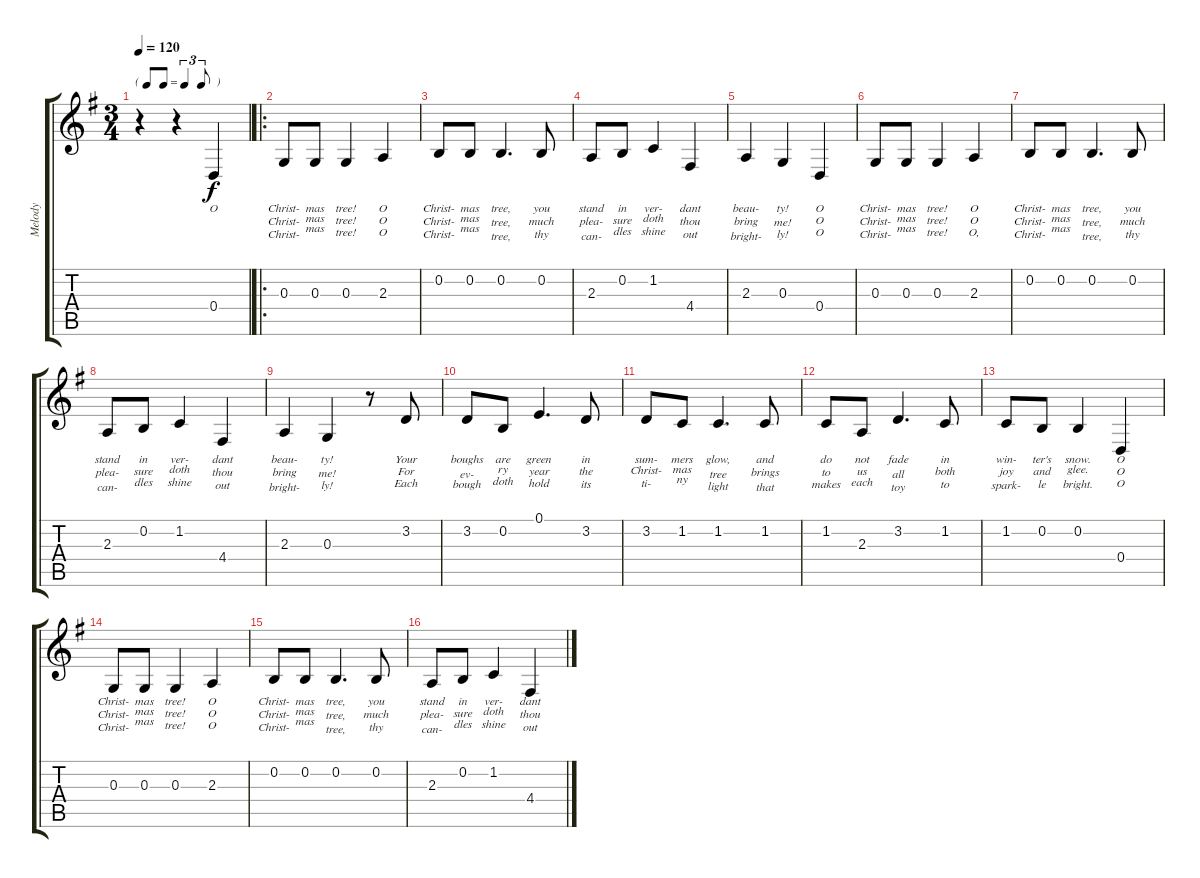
\track ("Melody" "Melody") {instrument trombone}
\staff {score tabs}
\tuning (E4 B3 G3 D3 A2 E2) {hide}
\ts (3 4)
\tf triplet8th
\tempo 120
\clef g2
\ks g
r.4{dy f instrument trombone} r.4 0.4.4{lyrics (0 "O") lyrics (1 "") lyrics (2 "") lyrics (3 "") lyrics (4 "")} |
\ro
0.3.8{lyrics (0 "Christ-") lyrics (1 "Christ-") lyrics (2 "Christ-") lyrics (3 "") lyrics (4 "")} 0.3.8{lyrics (0 "mas") lyrics (1 "mas") lyrics (2 "mas") lyrics (3 "") lyrics (4 "")} 0.3.4{lyrics (0 "tree!") lyrics (1 "tree!") lyrics (2 "tree!") lyrics (3 "") lyrics (4 "")} 2.3.4{lyrics (0 "O") lyrics (1 "O") lyrics (2 "O") lyrics (3 "") lyrics (4 "")} |
0.2.8{lyrics (0 "Christ-") lyrics (1 "Christ-") lyrics (2 "Christ-") lyrics (3 "") lyrics (4 "")} 0.2.8{lyrics (0 "mas") lyrics (1 "mas") lyrics (2 "mas") lyrics (3 "") lyrics (4 "")} 0.2.4{d lyrics (0 "tree,") lyrics (1 "tree,") lyrics (2 "tree,") lyrics (3 "") lyrics (4 "")} 0.2.8{lyrics (0 "you") lyrics (1 "much") lyrics (2 "thy") lyrics (3 "") lyrics (4 "")} |
2.3.8{lyrics (0 "stand") lyrics (1 "plea-") lyrics (2 "can-") lyrics (3 "") lyrics (4 "")} 0.2.8{lyrics (0 "in") lyrics (1 "sure") lyrics (2 "dles") lyrics (3 "") lyrics (4 "")} 1.2.4{lyrics (0 "ver-") lyrics (1 "doth") lyrics (2 "shine") lyrics (3 "") lyrics (4 "")} 4.4.4{lyrics (0 "dant") lyrics (1 "thou") lyrics (2 "out") lyrics (3 "") lyrics (4 "")} |
2.3.4{lyrics (0 "beau-") lyrics (1 "bring") lyrics (2 "bright-") lyrics (3 "") lyrics (4 "")} 0.3.4{lyrics (0 "ty!") lyrics (1 "me!") lyrics (2 "ly!") lyrics (3 "") lyrics (4 "")} 0.4.4{lyrics (0 "O") lyrics (1 "O") lyrics (2 "O") lyrics (3 "") lyrics (4 "")} |
0.3.8{lyrics (0 "Christ-") lyrics (1 "Christ-") lyrics (2 "Christ-") lyrics (3 "") lyrics (4 "")} 0.3.8{lyrics (0 "mas") lyrics (1 "mas") lyrics (2 "mas") lyrics (3 "") lyrics (4 "")} 0.3.4{lyrics (0 "tree!") lyrics (1 "tree!") lyrics (2 "tree!") lyrics (3 "") lyrics (4 "")} 2.3.4{lyrics (0 "O") lyrics (1 "O") lyrics (2 "O,") lyrics (3 "") lyrics (4 "")} |
0.2.8{lyrics (0 "Christ-") lyrics (1 "Christ-") lyrics (2 "Christ-") lyrics (3 "") lyrics (4 "")} 0.2.8{lyrics (0 "mas") lyrics (1 "mas") lyrics (2 "mas") lyrics (3 "") lyrics (4 "")} 0.2.4{d lyrics (0 "tree,") lyrics (1 "tree,") lyrics (2 "tree,") lyrics (3 "") lyrics (4 "")} 0.2.8{lyrics (0 "you") lyrics (1 "much") lyrics (2 "thy") lyrics (3 "") lyrics (4 "")} |
2.3.8{lyrics (0 "stand") lyrics (1 "plea-") lyrics (2 "can-") lyrics (3 "") lyrics (4 "")} 0.2.8{lyrics (0 "in") lyrics (1 "sure") lyrics (2 "dles") lyrics (3 "") lyrics (4 "")} 1.2.4{lyrics (0 "ver-") lyrics (1 "doth") lyrics (2 "shine") lyrics (3 "") lyrics (4 "")} 4.4.4{lyrics (0 "dant") lyrics (1 "thou") lyrics (2 "out") lyrics (3 "") lyrics (4 "")} |
2.3.4{lyrics (0 "beau-") lyrics (1 "bring") lyrics (2 "bright-") lyrics (3 "") lyrics (4 "")} 0.3.4{lyrics (0 "ty!") lyrics (1 "me!") lyrics (2 "ly!") lyrics (3 "") lyrics (4 "")} r.8 3.2.8{lyrics (0 "Your") lyrics (1 "For") lyrics (2 "Each") lyrics (3 "") lyrics (4 "")} |
3.2.8{lyrics (0 "boughs") lyrics (1 "ev-") lyrics (2 "bough") lyrics (3 "") lyrics (4 "")} 0.2.8{lyrics (0 "are") lyrics (1 "ry") lyrics (2 "doth") lyrics (3 "") lyrics (4 "")} 0.1.4{d lyrics (0 "green") lyrics (1 "year") lyrics (2 "hold") lyrics (3 "") lyrics (4 "")} 3.2.8{lyrics (0 "in") lyrics (1 "the") lyrics (2 "its") lyrics (3 "") lyrics (4 "")} |
3.2.8{lyrics (0 "sum-") lyrics (1 "Christ-") lyrics (2 "ti-") lyrics (3 "") lyrics (4 "")} 1.2.8{lyrics (0 "mers") lyrics (1 "mas") lyrics (2 "ny") lyrics (3 "") lyrics (4 "")} 1.2.4{d lyrics (0 "glow,") lyrics (1 "tree") lyrics (2 "light") lyrics (3 "") lyrics (4 "")} 1.2.8{lyrics (0 "and") lyrics (1 "brings") lyrics (2 "that") lyrics (3 "") lyrics (4 "")} |
1.2.8{lyrics (0 "do") lyrics (1 "to") lyrics (2 "makes") lyrics (3 "") lyrics (4 "")} 2.3.8{lyrics (0 "not") lyrics (1 "us") lyrics (2 "each") lyrics (3 "") lyrics (4 "")} 3.2.4{d lyrics (0 "fade") lyrics (1 "all") lyrics (2 "toy") lyrics (3 "") lyrics (4 "")} 1.2.8{lyrics (0 "in") lyrics (1 "both") lyrics (2 "to") lyrics (3 "") lyrics (4 "")} |
1.2.8{lyrics (0 "win-") lyrics (1 "joy") lyrics (2 "spark-") lyrics (3 "") lyrics (4 "")} 0.2.8{lyrics (0 "ter's") lyrics (1 "and") lyrics (2 "le") lyrics (3 "") lyrics (4 "")} 0.2.4{lyrics (0 "snow.") lyrics (1 "glee.") lyrics (2 "bright.") lyrics (3 "") lyrics (4 "")} 0.4.4{lyrics (0 "O") lyrics (1 "O") lyrics (2 "O") lyrics (3 "") lyrics (4 "")} |
0.3.8{lyrics (0 "Christ-") lyrics (1 "Christ-") lyrics (2 "Christ-") lyrics (3 "") lyrics (4 "")} 0.3.8{lyrics (0 "mas") lyrics (1 "mas") lyrics (2 "mas") lyrics (3 "") lyrics (4 "")} 0.3.4{lyrics (0 "tree!") lyrics (1 "tree!") lyrics (2 "tree!") lyrics (3 "") lyrics (4 "")} 2.3.4{lyrics (0 "O") lyrics (1 "O") lyrics (2 "O") lyrics (3 "") lyrics (4 "")} |
0.2.8{lyrics (0 "Christ-") lyrics (1 "Christ-") lyrics (2 "Christ-") lyrics (3 "") lyrics (4 "")} 0.2.8{lyrics (0 "mas") lyrics (1 "mas") lyrics (2 "mas") lyrics (3 "") lyrics (4 "")} 0.2.4{d lyrics (0 "tree,") lyrics (1 "tree,") lyrics (2 "tree,") lyrics (3 "") lyrics (4 "")} 0.2.8{lyrics (0 "you") lyrics (1 "much") lyrics (2 "thy") lyrics (3 "") lyrics (4 "")} |
2.3.8{lyrics (0 "stand") lyrics (1 "plea-") lyrics (2 "can-") lyrics (3 "") lyrics (4 "")} 0.2.8{lyrics (0 "in") lyrics (1 "sure") lyrics (2 "dles") lyrics (3 "") lyrics (4 "")} 1.2.4{lyrics (0 "ver-") lyrics (1 "doth") lyrics (2 "shine") lyrics (3 "") lyrics (4 "")} 4.4.4{lyrics (0 "dant") lyrics (1 "thou") lyrics (2 "out") lyrics (3 "") lyrics (4 "")}
